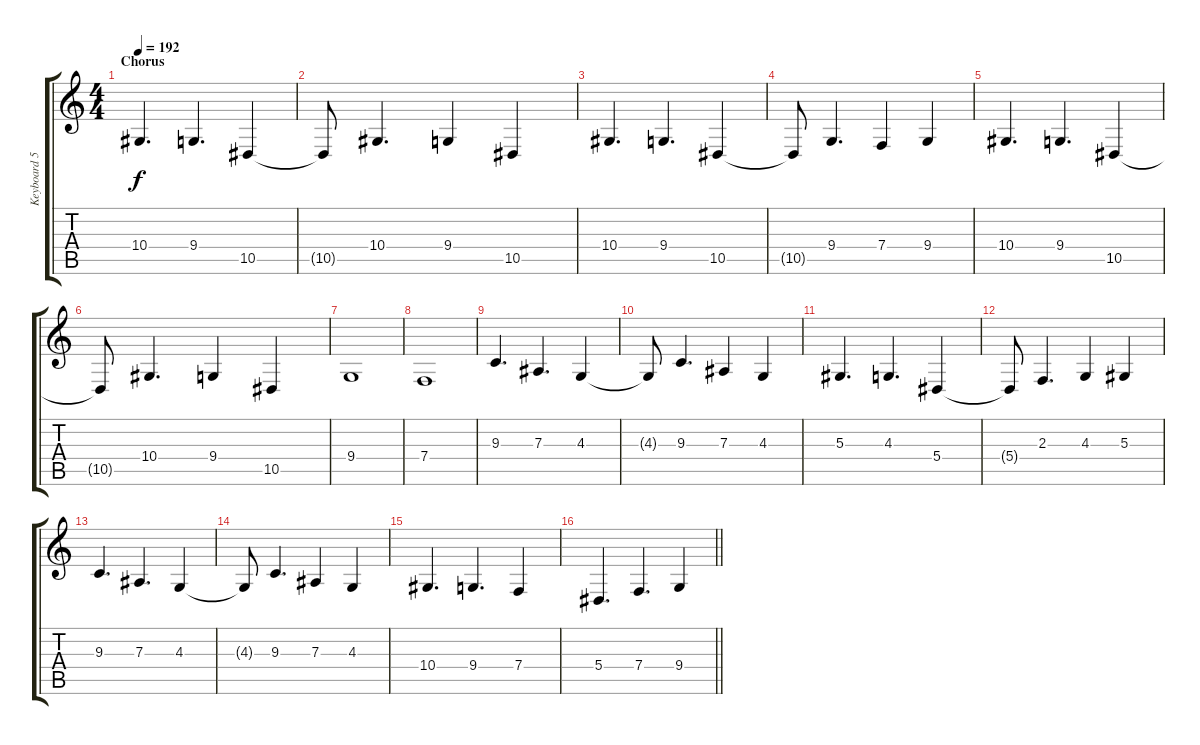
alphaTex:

\track ("Keyboard 5" "Keyboard 5") {instrument pad3polysynth}
\staff {score tabs}
\tuning (C4 G3 Eb3 Bb2 F2 C2) {hide}
\ts (4 4)
\section ("" "Chorus")
\tempo 192
\clef g2
\ks c
10.4.4{d dy f} 9.4.4{d} 10.5.4 |
10.5{t}.8 10.4.4{d} 9.4.4 10.5.4 |
10.4.4{d} 9.4.4{d} 10.5.4 |
10.5{t}.8 9.4.4{d} 7.4.4 9.4.4 |
10.4.4{d} 9.4.4{d} 10.5.4 |
10.5{t}.8 10.4.4{d} 9.4.4 10.5.4 |
9.4.1 |
7.4.1 |
9.3.4{d} 7.3.4{d} 4.3.4 |
4.3{t}.8 9.3.4{d} 7.3.4 4.3.4 |
5.3.4{d} 4.3.4{d} 5.4.4 |
5.4{t}.8 2.3.4{d} 4.3.4 5.3.4 |
9.3.4{d} 7.3.4{d} 4.3.4 |
4.3{t}.8 9.3.4{d} 7.3.4 4.3.4 |
10.4.4{d} 9.4.4{d} 7.4.4 |
\barLineRight lightlight
5.4.4{d} 7.4.4{d} 9.4.4
